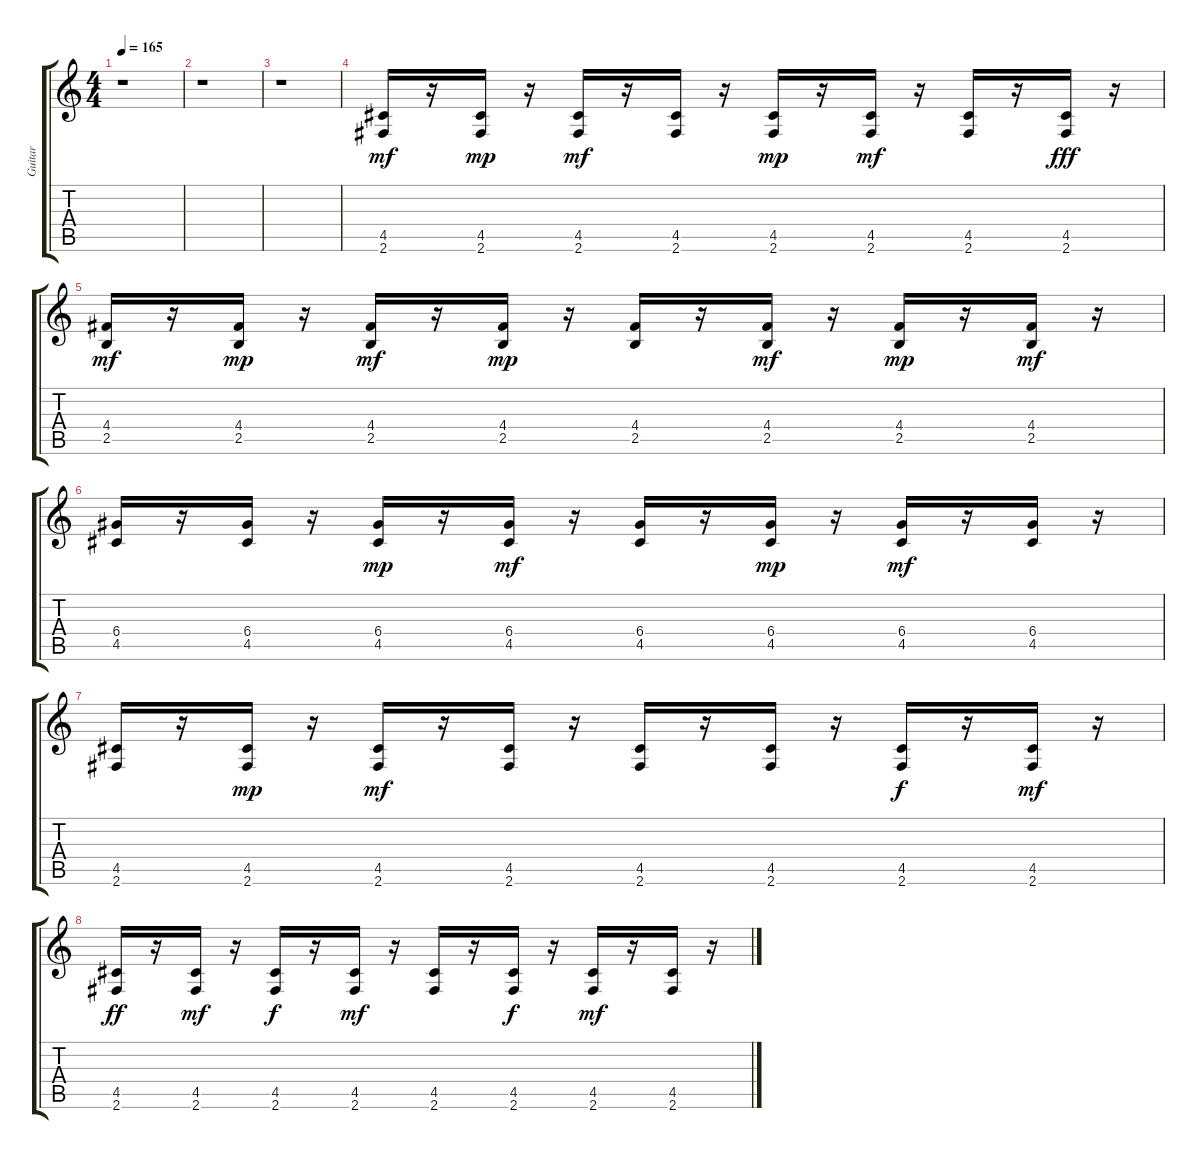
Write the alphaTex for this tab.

\track ("Guitar" "Guitar") {instrument electricguitarmuted}
\staff {score tabs}
\tuning (E4 B3 G3 D3 A2 E2) {hide}
\ts (4 4)
\tempo 165
\clef g2
\ks c
r.1{dy mf} |
r.1 |
r.1 |
(4.5 2.6).16 r.16 (4.5 2.6).16{dy mp} r.16 (4.5 2.6).16{dy mf} r.16 (4.5 2.6).16 r.16 (4.5 2.6).16{dy mp} r.16 (4.5 2.6).16{dy mf} r.16 (4.5 2.6).16 r.16 (4.5 2.6).16{dy fff} r.16 |
(4.4 2.5).16{dy mf} r.16 (4.4 2.5).16{dy mp} r.16 (4.4 2.5).16{dy mf} r.16 (4.4 2.5).16{dy mp} r.16 (4.4 2.5).16 r.16 (4.4 2.5).16{dy mf} r.16 (4.4 2.5).16{dy mp} r.16 (4.4 2.5).16{dy mf} r.16 |
(6.4 4.5).16 r.16 (6.4 4.5).16 r.16 (6.4 4.5).16{dy mp} r.16 (6.4 4.5).16{dy mf} r.16 (6.4 4.5).16 r.16 (6.4 4.5).16{dy mp} r.16 (6.4 4.5).16{dy mf} r.16 (6.4 4.5).16 r.16 |
(4.5 2.6).16 r.16 (4.5 2.6).16{dy mp} r.16 (4.5 2.6).16{dy mf} r.16 (4.5 2.6).16 r.16 (4.5 2.6).16 r.16 (4.5 2.6).16 r.16 (4.5 2.6).16{dy f} r.16 (4.5 2.6).16{dy mf} r.16 |
(4.5 2.6).16{dy ff} r.16 (4.5 2.6).16{dy mf} r.16 (4.5 2.6).16{dy f} r.16 (4.5 2.6).16{dy mf} r.16 (4.5 2.6).16 r.16 (4.5 2.6).16{dy f} r.16 (4.5 2.6).16{dy mf} r.16 (4.5 2.6).16 r.16
